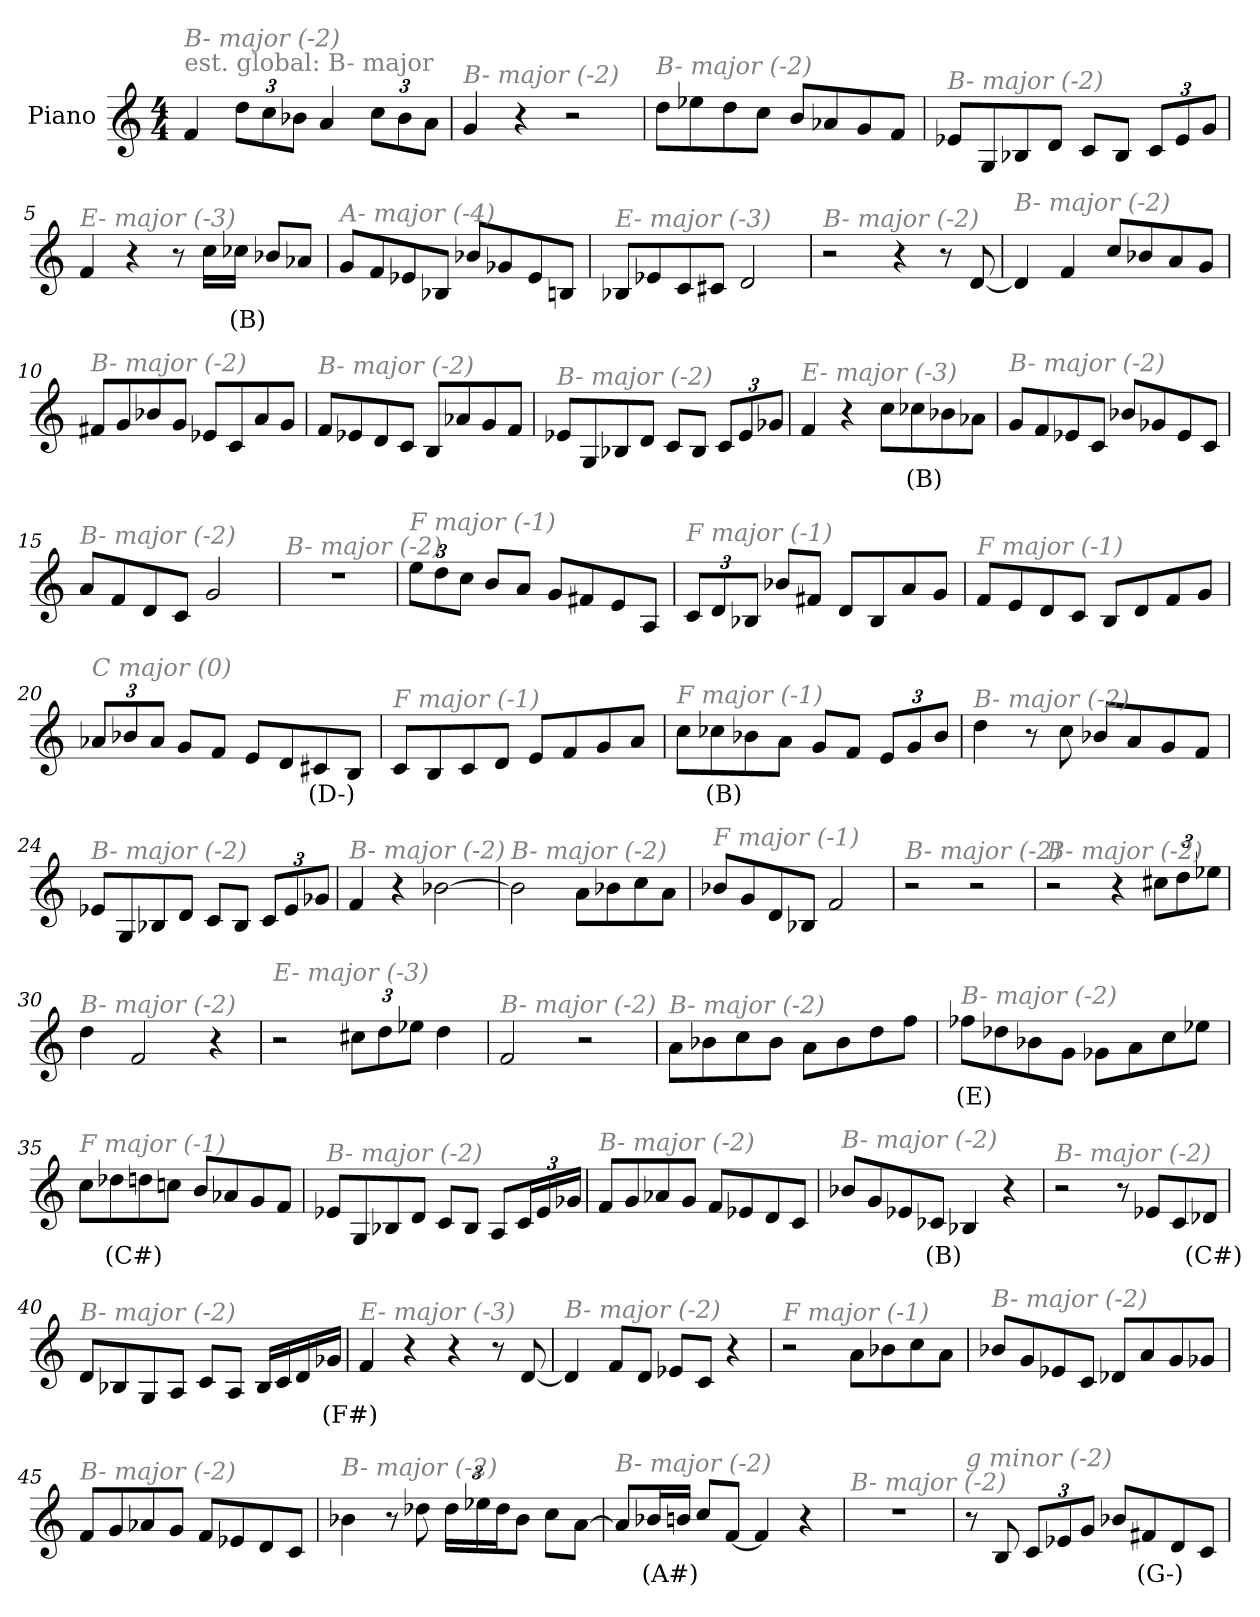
**kern	**text
*part1	*part1
*staff1	*staff1
*I"Piano	*
*I'Pno	*
*clefG2	*
*k[]	*
*M4/4	*
*MM320	*
=1	=1
!LO:TX:a:color=#808080:t=est. global&colon; B- major	!
!LO:TX:i:color=#808080:t=B- major (-2)	!
4f/	.
*Xbrackettup	*
12dd\L	.
12cc\	.
12b-X\J	.
4a/	.
12cc\L	.
12b-\	.
12a\J	.
=2	=2
!LO:TX:i:color=#808080:t=B- major (-2)	!
4g/	.
4r	.
2r	.
=3	=3
!LO:TX:i:color=#808080:t=B- major (-2)	!
8dd\L	.
8ee-X\	.
8dd\	.
8cc\J	.
8b/L	.
8a-X/	.
8g/	.
8f/J	.
=4	=4
!LO:TX:i:color=#808080:t=B- major (-2)	!
8e-X/L	.
8G/	.
8B-X/	.
8d/J	.
8c/L	.
8B-/J	.
12c/L	.
12e-/	.
12g/J	.
!!LO:LB:g=z
=5	=5
!LO:TX:i:color=#808080:t=E- major (-3)	!
4f/	.
4r	.
8r	.
16cc\LL	.
16cc-Xi\JJ	(B)
8b-X/L	.
8a-X/J	.
=6	=6
!LO:TX:i:color=#808080:t=A- major (-4)	!
8g/L	.
8f/	.
8e-X/	.
8B-X/J	.
8b-X/L	.
8g-X/	.
8e-/	.
8Bn/J	.
=7	=7
!LO:TX:i:color=#808080:t=E- major (-3)	!
8B-X/L	.
8e-X/	.
8c/	.
8c#X/J	.
2d/	.
=8	=8
!LO:TX:i:color=#808080:t=B- major (-2)	!
2r	.
4r	.
8r	.
[8d/	.
!!LO:LB:g=z
=9	=9
!LO:TX:i:color=#808080:t=B- major (-2)	!
4d/]	.
4f/	.
8cc/L	.
8b-X/	.
8a/	.
8g/J	.
=10	=10
!LO:TX:i:color=#808080:t=B- major (-2)	!
8f#X/L	.
8g/	.
8b-X/	.
8g/J	.
8e-X/L	.
8c/	.
8a/	.
8g/J	.
=11	=11
!LO:TX:i:color=#808080:t=B- major (-2)	!
8f/L	.
8e-X/	.
8d/	.
8c/J	.
8B/L	.
8a-X/	.
8g/	.
8f/J	.
=12	=12
!LO:TX:i:color=#808080:t=B- major (-2)	!
8e-X/L	.
8G/	.
8B-X/	.
8d/J	.
8c/L	.
8B-/J	.
12c/L	.
12e-/	.
12g-X/J	.
!!LO:LB:g=z
=13	=13
!LO:TX:i:color=#808080:t=E- major (-3)	!
4f/	.
4r	.
8cc\L	.
8cc-Xi\	(B)
8b-X\	.
8a-X\J	.
=14	=14
!LO:TX:i:color=#808080:t=B- major (-2)	!
8g/L	.
8f/	.
8e-X/	.
8c/J	.
8b-X/L	.
8g-X/	.
8e-/	.
8c/J	.
=15	=15
!LO:TX:i:color=#808080:t=B- major (-2)	!
8a/L	.
8f/	.
8d/	.
8c/J	.
2g/	.
=16	=16
!LO:TX:i:color=#808080:t=B- major (-2)	!
1r	.
=17	=17
!LO:TX:i:color=#808080:t=F major (-1)	!
12ee\L	.
12dd\	.
12cc\J	.
8b/L	.
8a/J	.
8g/L	.
8f#Xj/	.
8e/	.
8A/J	.
!!LO:LB:g=z
=18	=18
!LO:TX:i:color=#808080:t=F major (-1)	!
12c/L	.
12d/	.
12B-X/J	.
8b-X/L	.
8f#X/J	.
8d/L	.
8B-/	.
8a/	.
8g/J	.
=19	=19
!LO:TX:i:color=#808080:t=F major (-1)	!
8f/L	.
8e/	.
8d/	.
8c/J	.
8B/L	.
8d/	.
8f/	.
8g/J	.
=20	=20
!LO:TX:i:color=#808080:t=C major (0)	!
12a-X/L	.
12b-X/	.
12a-/J	.
8g/L	.
8f/J	.
8e/L	.
8d/	.
8c#XZ/	(D-)
8B/J	.
=21	=21
!LO:TX:i:color=#808080:t=F major (-1)	!
8c/L	.
8B/	.
8c/	.
8d/J	.
8e/L	.
8f/	.
8g/	.
8a/J	.
!!LO:LB:g=z
=22	=22
!LO:TX:i:color=#808080:t=F major (-1)	!
8cc\L	.
8cc-Xi\	(B)
8b-X\	.
8a\J	.
8g/L	.
8f/J	.
12e/L	.
12g/	.
12b-/J	.
=23	=23
!LO:TX:i:color=#808080:t=B- major (-2)	!
4dd\	.
8r	.
8cc\	.
8b-X/L	.
8a/	.
8g/	.
8f/J	.
=24	=24
!LO:TX:i:color=#808080:t=B- major (-2)	!
8e-X/L	.
8G/	.
8B-X/	.
8d/J	.
8c/L	.
8B-/J	.
12c/L	.
12e-/	.
12g-X/J	.
=25	=25
!LO:TX:i:color=#808080:t=B- major (-2)	!
4f/	.
4r	.
[2b-X\	.
!!LO:LB:g=z
=26	=26
!LO:TX:i:color=#808080:t=B- major (-2)	!
2b-\]	.
8a\L	.
8b-X\	.
8cc\	.
8a\J	.
=27	=27
!LO:TX:i:color=#808080:t=F major (-1)	!
8b-X/L	.
8g/	.
8d/	.
8B-X/J	.
2f/	.
=28	=28
!LO:TX:i:color=#808080:t=B- major (-2)	!
2r	.
2r	.
=29	=29
!LO:TX:i:color=#808080:t=B- major (-2)	!
2r	.
4r	.
12cc#X\L	.
12dd\	.
12ee-X\J	.
=30	=30
!LO:TX:i:color=#808080:t=B- major (-2)	!
4dd\	.
2f/	.
4r	.
=31	=31
!LO:TX:i:color=#808080:t=E- major (-3)	!
2r	.
12cc#X\L	.
12dd\	.
12ee-X\J	.
4dd\	.
!!LO:LB:g=z
=32	=32
!LO:TX:i:color=#808080:t=B- major (-2)	!
2f/	.
2r	.
=33	=33
!LO:TX:i:color=#808080:t=B- major (-2)	!
8a\L	.
8b-X\	.
8cc\	.
8b-\J	.
8a\L	.
8b-\	.
8dd\	.
8ff\J	.
=34	=34
!LO:TX:i:color=#808080:t=B- major (-2)	!
8ff-Xi\L	(E)
8dd-X\	.
8b-X\	.
8g\J	.
8g-X\L	.
8a\	.
8cc\	.
8ee-X\J	.
=35	=35
!LO:TX:i:color=#808080:t=F major (-1)	!
8cc\L	.
8dd-Xi\	(C#)
8dd\	.
8ccn\J	.
8b/L	.
8a-X/	.
8g/	.
8f/J	.
!!LO:LB:g=z
=36	=36
!LO:TX:i:color=#808080:t=B- major (-2)	!
8e-X/L	.
8G/	.
8B-X/	.
8d/J	.
8c/L	.
8B-/J	.
8A/L	.
24c/L	.
24e-/	.
24g-X/JJ	.
=37	=37
!LO:TX:i:color=#808080:t=B- major (-2)	!
8f/L	.
8g/	.
8a-X/	.
8g/J	.
8f/L	.
8e-X/	.
8d/	.
8c/J	.
=38	=38
!LO:TX:i:color=#808080:t=B- major (-2)	!
8b-X/L	.
8g/	.
8e-X/	.
8c-Xi/J	(B)
4B-X/	.
4r	.
=39	=39
!LO:TX:i:color=#808080:t=B- major (-2)	!
2r	.
8r	.
8e-X/L	.
8c/	.
8d-Xi/J	(C#)
!!LO:LB:g=z
=40	=40
!LO:TX:i:color=#808080:t=B- major (-2)	!
8d/L	.
8B-X/	.
8G/	.
8A/J	.
8c/L	.
8A/J	.
16B-/LL	.
16c/	.
16d/	.
16g-Xi/JJ	(F#)
=41	=41
!LO:TX:i:color=#808080:t=E- major (-3)	!
4f/	.
4r	.
4r	.
8r	.
[8d/	.
=42	=42
!LO:TX:i:color=#808080:t=B- major (-2)	!
4d/]	.
8f/L	.
8d/J	.
8e-X/L	.
8c/J	.
4r	.
=43	=43
!LO:TX:i:color=#808080:t=F major (-1)	!
2r	.
8a\L	.
8b-X\	.
8cc\	.
8a\J	.
!!LO:PB:g=z
=44	=44
!LO:TX:i:color=#808080:t=B- major (-2)	!
8b-X/L	.
8g/	.
8e-X/	.
8c/J	.
8d-X/L	.
8a/	.
8g/	.
8g-X/J	.
=45	=45
!LO:TX:i:color=#808080:t=B- major (-2)	!
8f/L	.
8g/	.
8a-X/	.
8g/J	.
8f/L	.
8e-X/	.
8d/	.
8c/J	.
=46	=46
!LO:TX:i:color=#808080:t=B- major (-2)	!
4b-X\	.
8r	.
8dd-X\	.
24dd-\LL	.
24ee-X\	.
24dd-\J	.
8b-\J	.
8cc\L	.
[8a\J	.
=47	=47
!LO:TX:i:color=#808080:t=B- major (-2)	!
8a/L]	.
16b-Xi/L	(A#)
16b/JJ	.
8cc/L	.
[8f/J	.
4f/]	.
4r	.
=48	=48
!LO:TX:i:color=#808080:t=B- major (-2)	!
1r	.
!!LO:LB:g=z
=49	=49
!LO:TX:i:color=#808080:t=g minor (-2)	!
8r	.
8B/	.
12c/L	.
12e-X/	.
12g/J	.
8b-X/L	.
8f#Xi/	(G-)
8d/	.
8c/J	.
=	=
*-	*-
